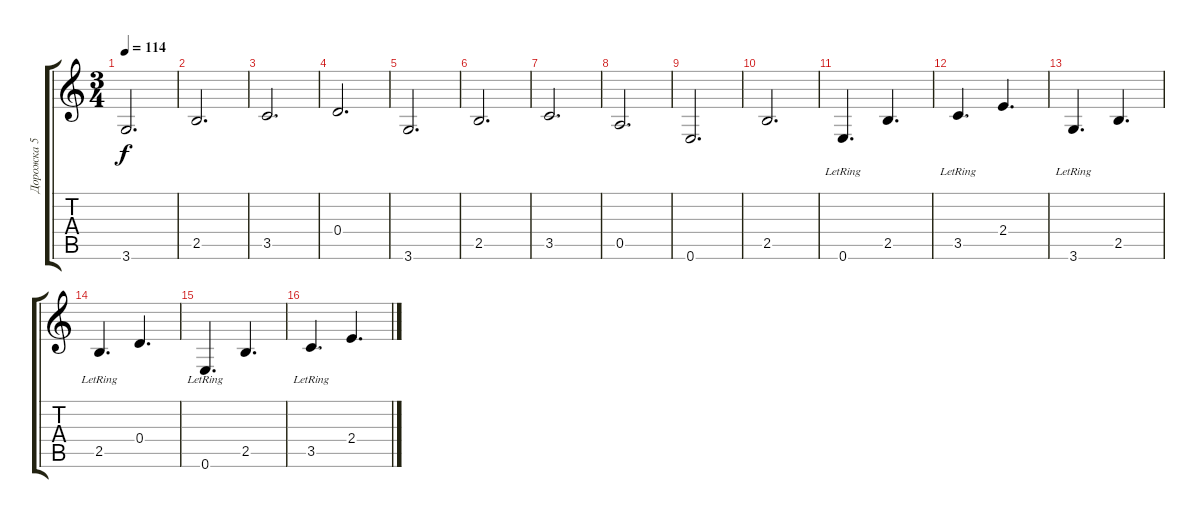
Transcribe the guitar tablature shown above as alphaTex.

\track ("Дорожка 5" "Дорожка 5") {instrument acousticbass}
\staff {score tabs}
\tuning (E4 B3 G3 D3 A2 E2) {hide}
\ts (3 4)
\tempo 114
\clef g2
\ks c
3.6.2{d dy f} |
2.5.2{d} |
3.5.2{d} |
0.4.2{d} |
3.6.2{d} |
2.5.2{d} |
3.5.2{d} |
0.5.2{d} |
0.6.2{d} |
2.5.2{d} |
0.6{lr}.4{d} 2.5.4{d} |
3.5{lr}.4{d} 2.4.4{d} |
3.6{lr}.4{d} 2.5.4{d} |
2.5{lr}.4{d} 0.4.4{d} |
0.6{lr}.4{d} 2.5.4{d} |
3.5{lr}.4{d} 2.4.4{d}
